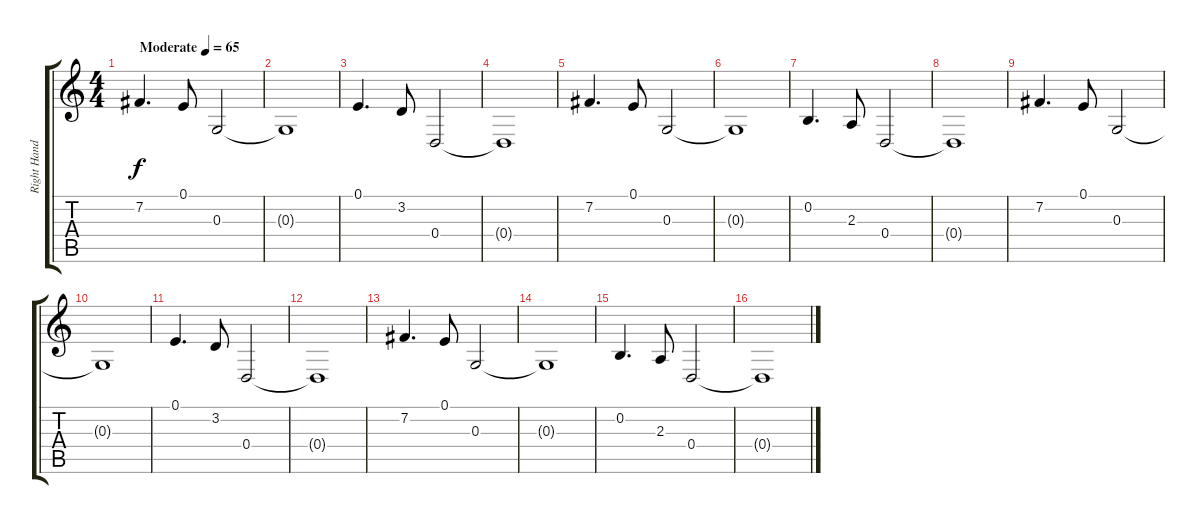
\track ("Right Hand" "Right Hand") {instrument brightacousticpiano}
\staff {score tabs}
\tuning (E4 B3 G3 D3 A2 E2) {hide}
\ts (4 4)
\tempo (65 "Moderate")
\clef g2
\ks c
7.2.4{d dy f instrument brightacousticpiano} 0.1.8 0.3.2 |
0.3{t}.1 |
0.1.4{d} 3.2.8 0.4.2 |
0.4{t}.1 |
7.2.4{d} 0.1.8 0.3.2 |
0.3{t}.1 |
0.2.4{d} 2.3.8 0.4.2 |
0.4{t}.1 |
7.2.4{d} 0.1.8 0.3.2 |
0.3{t}.1 |
0.1.4{d} 3.2.8 0.4.2 |
0.4{t}.1 |
7.2.4{d} 0.1.8 0.3.2 |
0.3{t}.1 |
0.2.4{d} 2.3.8 0.4.2 |
0.4{t}.1
